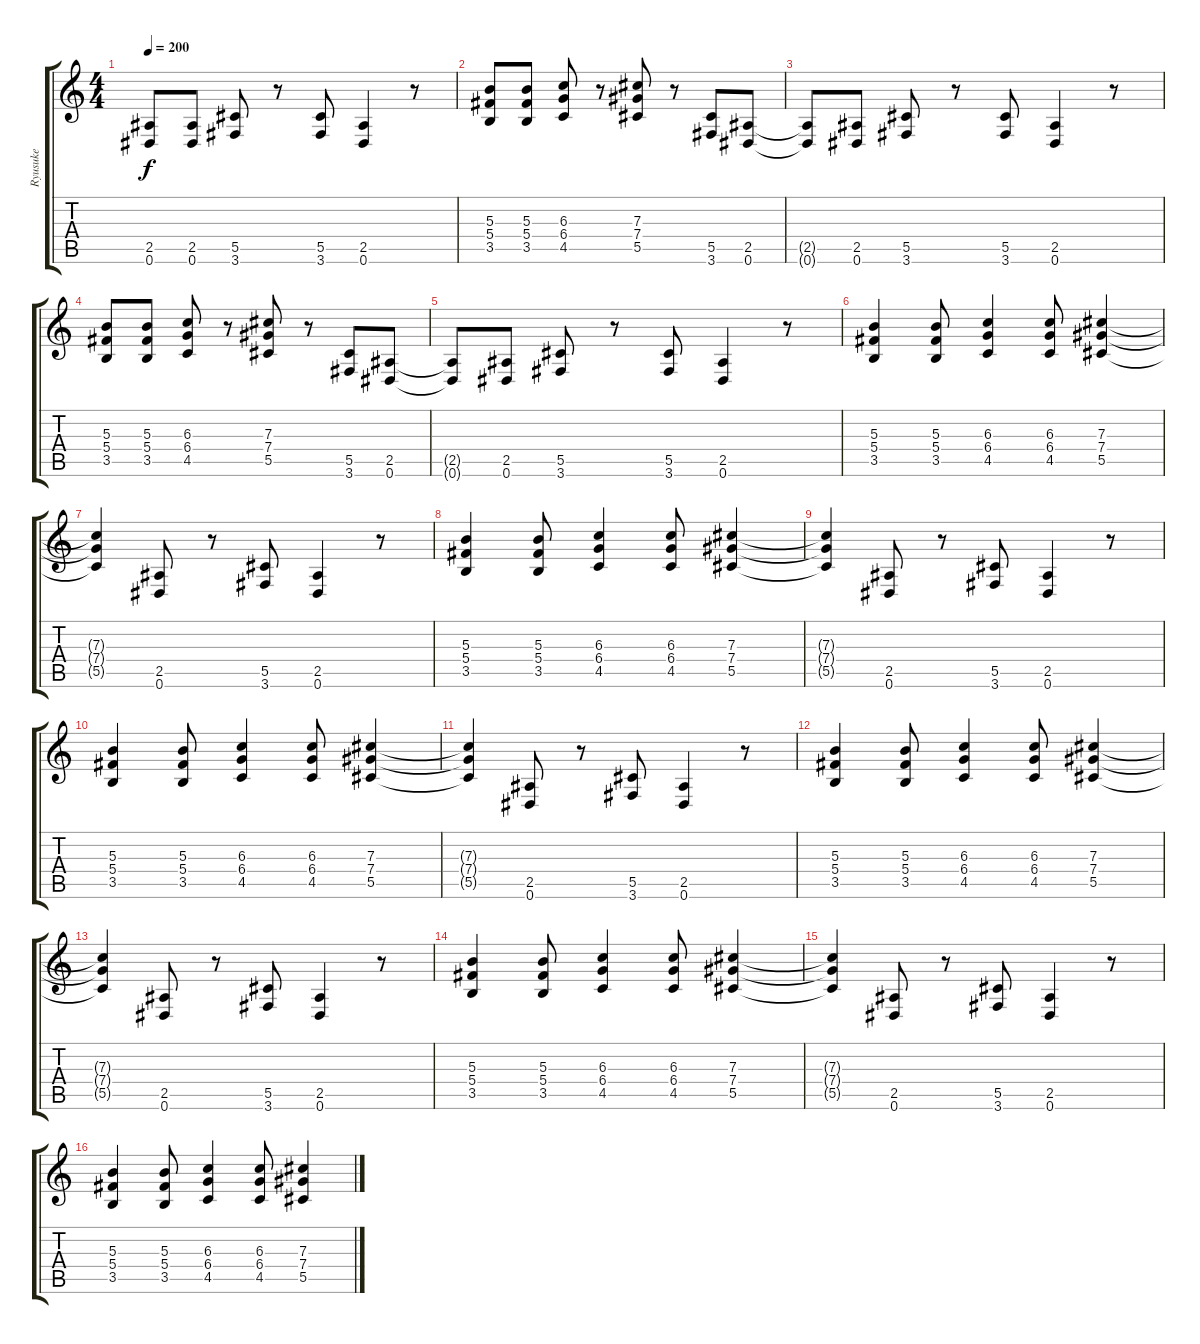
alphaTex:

\track ("Ryusuke" "Ryusuke") {instrument distortionguitar}
\staff {score tabs}
\tuning (Eb4 Bb3 Gb3 Db3 Ab2 Eb2) {hide}
\ts (4 4)
\tempo 200
\clef g2
\ks c
(2.5{t} 0.6{t}).8{dy f} (2.5 0.6).8 (5.5 3.6).8 r.8 (5.5 3.6).8 (2.5 0.6).4 r.8 |
(5.3 5.4 3.5).8 (5.3 5.4 3.5).8 (6.3 6.4 4.5).8 r.8 (7.3 7.4 5.5).8 r.8 (5.5 3.6).8 (2.5 0.6).8 |
(2.5{t} 0.6{t}).8 (2.5 0.6).8 (5.5 3.6).8 r.8 (5.5 3.6).8 (2.5 0.6).4 r.8 |
(5.3 5.4 3.5).8 (5.3 5.4 3.5).8 (6.3 6.4 4.5).8 r.8 (7.3 7.4 5.5).8 r.8 (5.5 3.6).8 (2.5 0.6).8 |
(2.5{t} 0.6{t}).8 (2.5 0.6).8 (5.5 3.6).8 r.8 (5.5 3.6).8 (2.5 0.6).4 r.8 |
(5.3 5.4 3.5).4 (5.3 5.4 3.5).8 (6.3 6.4 4.5).4 (6.3 6.4 4.5).8 (7.3 7.4 5.5).4 |
(7.3{t} 7.4{t} 5.5{t}).4 (2.5 0.6).8 r.8 (5.5 3.6).8 (2.5 0.6).4 r.8 |
(5.3 5.4 3.5).4 (5.3 5.4 3.5).8 (6.3 6.4 4.5).4 (6.3 6.4 4.5).8 (7.3 7.4 5.5).4 |
(7.3{t} 7.4{t} 5.5{t}).4 (2.5 0.6).8 r.8 (5.5 3.6).8 (2.5 0.6).4 r.8 |
(5.3 5.4 3.5).4 (5.3 5.4 3.5).8 (6.3 6.4 4.5).4 (6.3 6.4 4.5).8 (7.3 7.4 5.5).4 |
(7.3{t} 7.4{t} 5.5{t}).4 (2.5 0.6).8 r.8 (5.5 3.6).8 (2.5 0.6).4 r.8 |
(5.3 5.4 3.5).4 (5.3 5.4 3.5).8 (6.3 6.4 4.5).4 (6.3 6.4 4.5).8 (7.3 7.4 5.5).4 |
(7.3{t} 7.4{t} 5.5{t}).4 (2.5 0.6).8 r.8 (5.5 3.6).8 (2.5 0.6).4 r.8 |
(5.3 5.4 3.5).4 (5.3 5.4 3.5).8 (6.3 6.4 4.5).4 (6.3 6.4 4.5).8 (7.3 7.4 5.5).4 |
(7.3{t} 7.4{t} 5.5{t}).4 (2.5 0.6).8 r.8 (5.5 3.6).8 (2.5 0.6).4 r.8 |
(5.3 5.4 3.5).4 (5.3 5.4 3.5).8 (6.3 6.4 4.5).4 (6.3 6.4 4.5).8 (7.3 7.4 5.5).4
